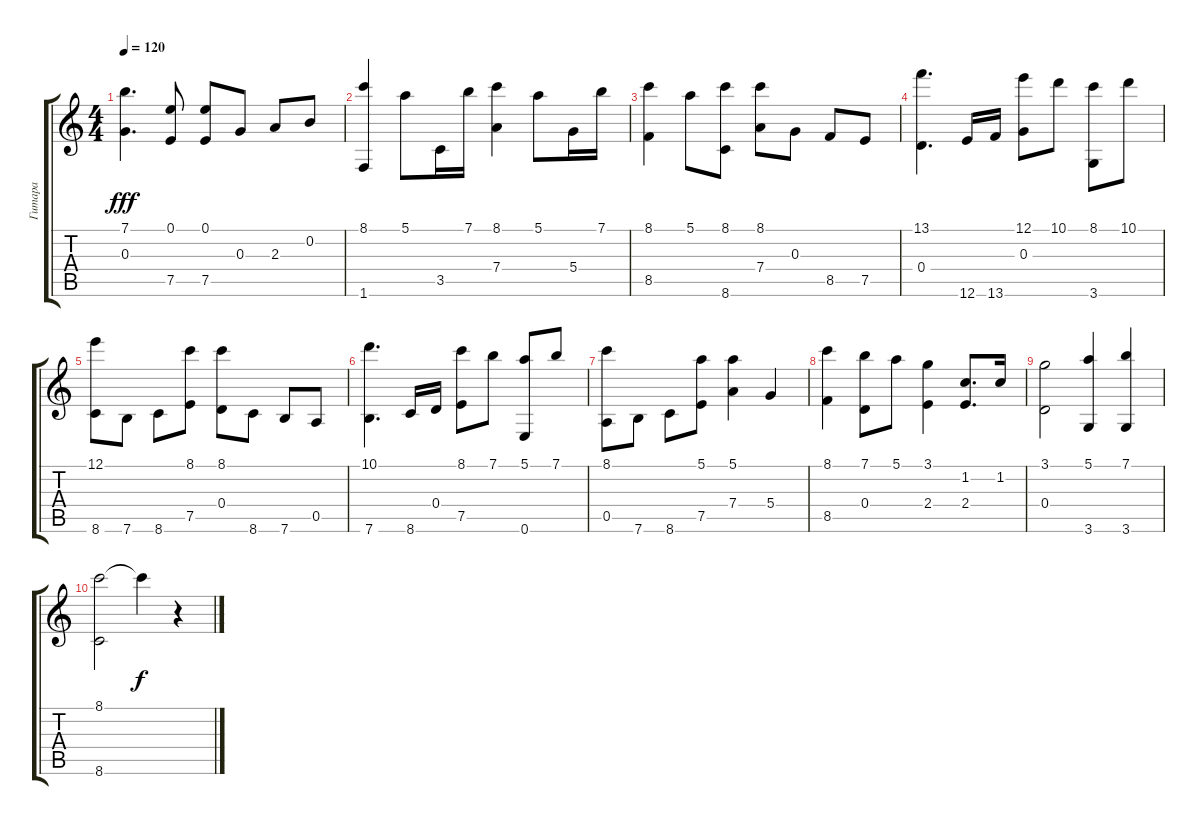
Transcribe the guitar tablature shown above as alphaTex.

\track ("Гитара" "Гитара") {instrument acousticguitarsteel}
\staff {score tabs}
\tuning (E4 B3 G3 D3 A2 E2) {hide}
\ts (4 4)
\tempo 120
\clef g2
\ks c
(7.1 0.3).4{d dy fff} (0.1 7.5).8 (0.1 7.5).8 0.3.8 2.3.8 0.2.8 |
(8.1 1.6).4 5.1.8 3.5.16 7.1.16 (8.1 7.4).4 5.1.8 5.4.16 7.1.16 |
(8.1 8.5).4 5.1.8 (8.1 8.6).8 (8.1 7.4).8 0.3.8 8.5.8 7.5.8 |
(13.1 0.4).4{d} 12.6.16 13.6.16 (12.1 0.3).8 10.1.8 (8.1 3.6).8 10.1.8 |
(12.1 8.6).8 7.6.8 8.6.8 (8.1 7.5).8 (8.1 0.4).8 8.6.8 7.6.8 0.5.8 |
(10.1 7.6).4{d} 8.6.16 0.4.16 (8.1 7.5).8 7.1.8 (5.1 0.6).8 7.1.8 |
(8.1 0.5).8 7.6.8 8.6.8 (5.1 7.5).8 (5.1 7.4).4 5.4.4 |
(8.1 8.5).4 (7.1 0.4).8 5.1.8 (3.1 2.4).4 (1.2 2.4).8{d} 1.2.16 |
(3.1 0.4).2 (5.1 3.6).4 (7.1 3.6).4 |
(8.1 8.6).2 8.1{t}.4{dy f} r.4
